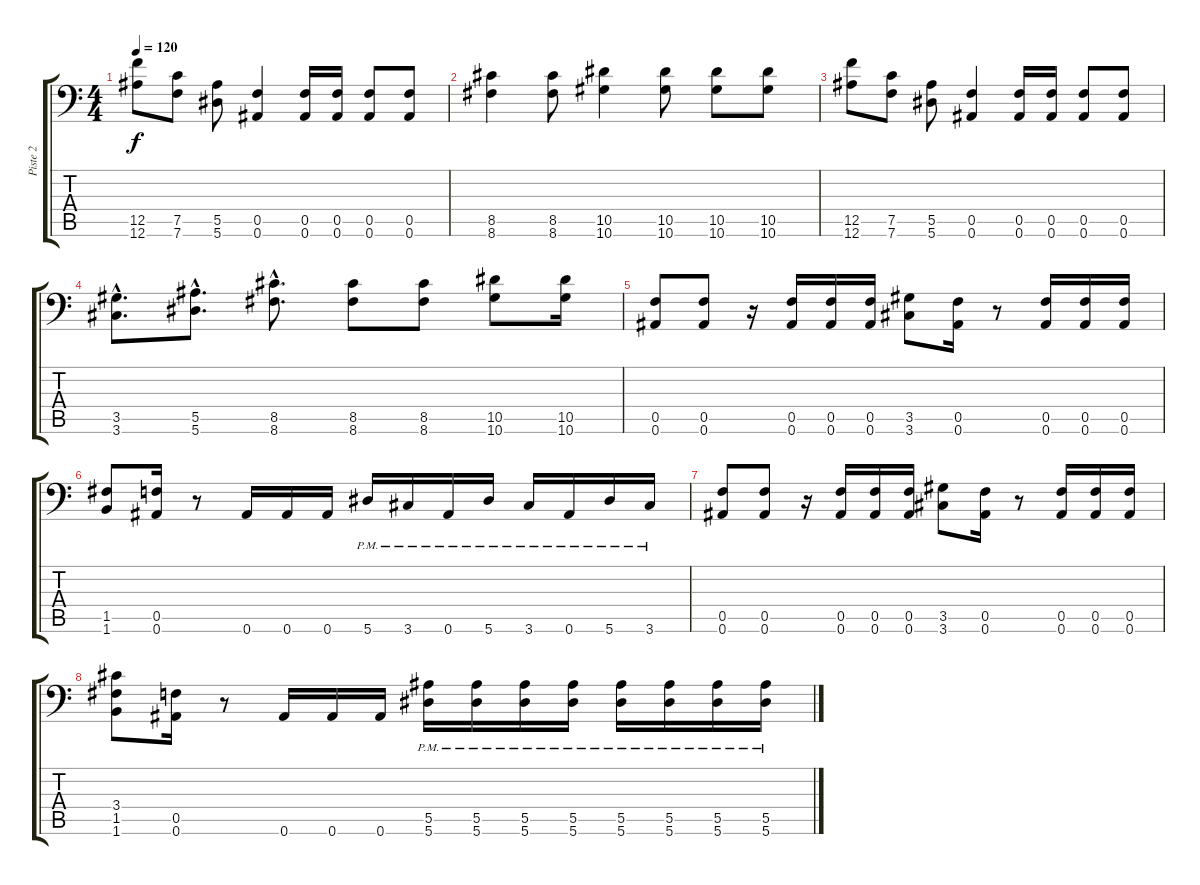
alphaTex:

\track ("Piste 2" "Piste 2") {instrument distortionguitar}
\staff {score tabs}
\tuning (C4 G3 Eb3 Bb2 F2 Bb1) {hide}
\ts (4 4)
\tempo 120
\clef f4
\ks c
(12.5 12.6).8{dy f} (7.5 7.6).8 (5.5 5.6).8 (0.5 0.6).4 (0.5 0.6).16 (0.5 0.6).16 (0.5 0.6).8 (0.5 0.6).8 |
(8.5 8.6).4 (8.5 8.6).8 (10.5 10.6).4 (10.5 10.6).8 (10.5 10.6).8 (10.5 10.6).8 |
(12.5 12.6).8 (7.5 7.6).8 (5.5 5.6).8 (0.5 0.6).4 (0.5 0.6).16 (0.5 0.6).16 (0.5 0.6).8 (0.5 0.6).8 |
(3.5{hac} 3.6{hac}).8{d} (5.5{hac} 5.6{hac}).8{d} (8.5{hac} 8.6{hac}).8{d} (8.5 8.6).8 (8.5 8.6).8 (10.5 10.6).8 (10.5 10.6).16 |
(0.5 0.6).8 (0.5 0.6).8 r.16 (0.5 0.6).16 (0.5 0.6).16 (0.5 0.6).16 (3.5 3.6).8 (0.5 0.6).16 r.8 (0.5 0.6).16 (0.5 0.6).16 (0.5 0.6).16 |
(1.5 1.6).8 (0.5 0.6).16 r.8 0.6.16 0.6.16 0.6.16 5.6{pm}.16 3.6{pm}.16 0.6{pm}.16 5.6{pm}.16 3.6{pm}.16 0.6{pm}.16 5.6{pm}.16 3.6{pm}.16 |
(0.5 0.6).8 (0.5 0.6).8 r.16 (0.5 0.6).16 (0.5 0.6).16 (0.5 0.6).16 (3.5 3.6).8 (0.5 0.6).16 r.8 (0.5 0.6).16 (0.5 0.6).16 (0.5 0.6).16 |
(3.4 1.5 1.6).8 (0.5 0.6).16 r.8 0.6.16 0.6.16 0.6.16 (5.5 5.6{pm}).16 (5.5 5.6{pm}).16 (5.5 5.6{pm}).16 (5.5 5.6{pm}).16 (5.5 5.6{pm}).16 (5.5 5.6{pm}).16 (5.5 5.6{pm}).16 (5.5 5.6{pm}).16
